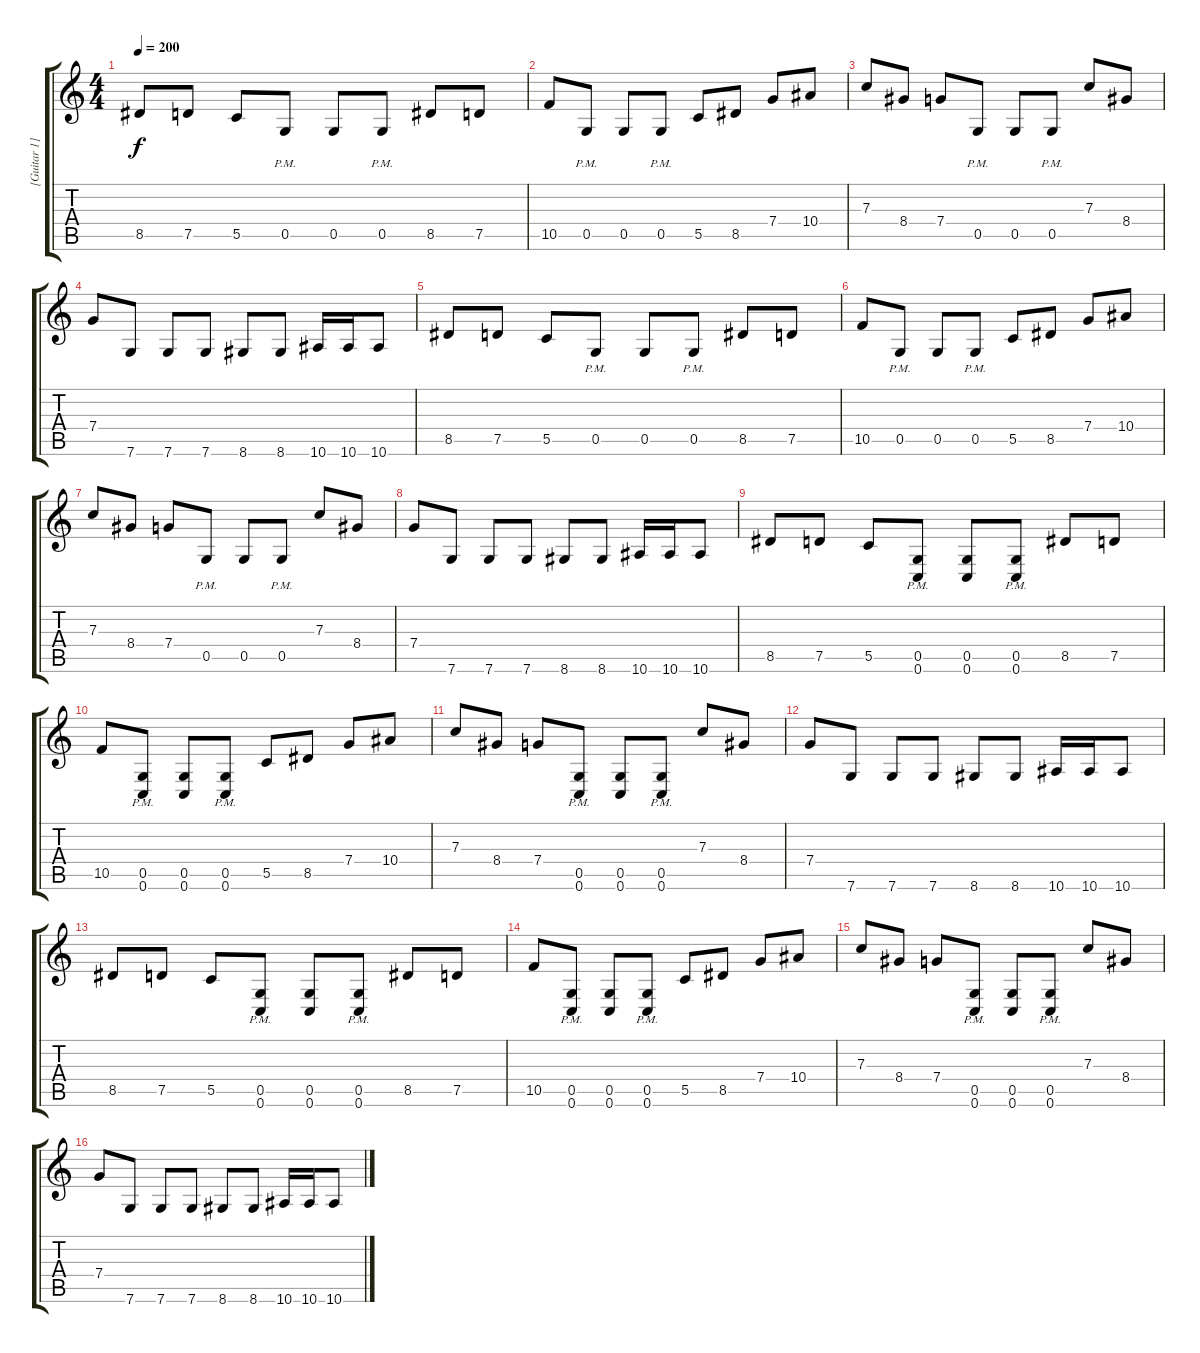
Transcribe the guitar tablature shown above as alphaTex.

\track ("[Guitar 1]" "[Guitar 1]") {instrument overdrivenguitar}
\staff {score tabs}
\tuning (D4 A3 F3 C3 G2 C2) {hide}
\ts (4 4)
\tempo 200
\clef g2
\ks c
8.5.8{dy f} 7.5.8 5.5.8 0.5{pm}.8 0.5.8 0.5{pm}.8 8.5.8 7.5.8 |
10.5.8 0.5{pm}.8 0.5.8 0.5{pm}.8 5.5.8 8.5.8 7.4.8 10.4.8 |
7.3.8 8.4.8 7.4.8 0.5{pm}.8 0.5.8 0.5{pm}.8 7.3.8 8.4.8 |
7.4.8 7.6.8 7.6.8 7.6.8 8.6.8 8.6.8 10.6.16 10.6.16 10.6.8 |
8.5.8 7.5.8 5.5.8 0.5{pm}.8 0.5.8 0.5{pm}.8 8.5.8 7.5.8 |
10.5.8 0.5{pm}.8 0.5.8 0.5{pm}.8 5.5.8 8.5.8 7.4.8 10.4.8 |
7.3.8 8.4.8 7.4.8 0.5{pm}.8 0.5.8 0.5{pm}.8 7.3.8 8.4.8 |
7.4.8 7.6.8 7.6.8 7.6.8 8.6.8 8.6.8 10.6.16 10.6.16 10.6.8 |
8.5.8 7.5.8 5.5.8 (0.5{pm} 0.6{pm}).8 (0.5 0.6).8 (0.5 0.6{pm}).8 8.5.8 7.5.8 |
10.5.8 (0.5{pm} 0.6{pm}).8 (0.5 0.6).8 (0.5 0.6{pm}).8 5.5.8 8.5.8 7.4.8 10.4.8 |
7.3.8 8.4.8 7.4.8 (0.5{pm} 0.6{pm}).8 (0.5 0.6).8 (0.5 0.6{pm}).8 7.3.8 8.4.8 |
7.4.8 7.6.8 7.6.8 7.6.8 8.6.8 8.6.8 10.6.16 10.6.16 10.6.8 |
8.5.8 7.5.8 5.5.8 (0.5{pm} 0.6{pm}).8 (0.5 0.6).8 (0.5 0.6{pm}).8 8.5.8 7.5.8 |
10.5.8 (0.5{pm} 0.6{pm}).8 (0.5 0.6).8 (0.5 0.6{pm}).8 5.5.8 8.5.8 7.4.8 10.4.8 |
7.3.8 8.4.8 7.4.8 (0.5{pm} 0.6{pm}).8 (0.5 0.6).8 (0.5 0.6{pm}).8 7.3.8 8.4.8 |
7.4.8 7.6.8 7.6.8 7.6.8 8.6.8 8.6.8 10.6.16 10.6.16 10.6.8
